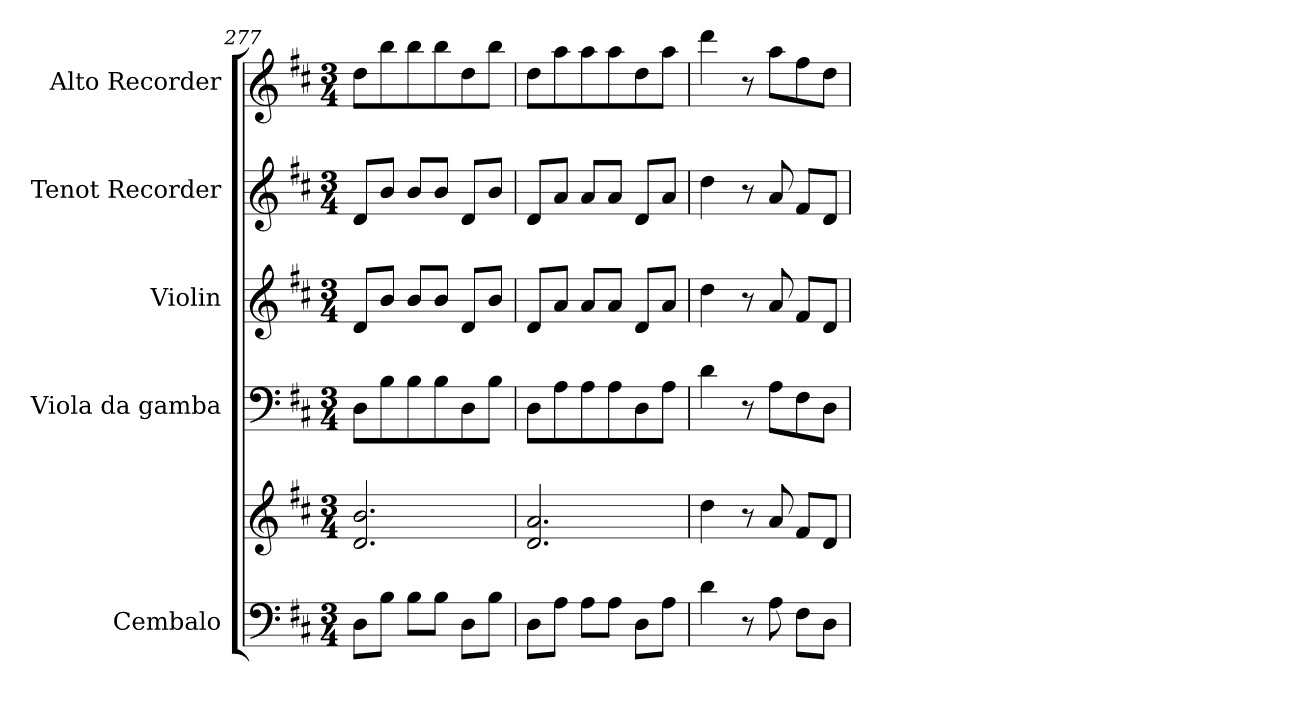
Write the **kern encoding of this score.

**kern	**kern	**kern	**kern	**kern	**kern
*part5	*part5	*part4	*part3	*part2	*part1
*staff6	*staff5	*staff4	*staff3	*staff2	*staff1
*I"Cembalo	*	*I"Viola da gamba	*I"Violin	*I"Tenot Recorder	*I"Alto Recorder
*	*	*I'Vla. d. g.	*I'Vln.	*I'T. Rec.	*I'A. Rec
!!LO:LB:g=z
*clefF4	*clefG2	*clefF4	*clefG2	*clefG2	*clefG2
*k[f#c#]	*k[f#c#]	*k[f#c#]	*k[f#c#]	*k[f#c#]	*k[f#c#]
*M3/4	*M3/4	*M3/4	*M3/4	*M3/4	*M3/4
=277	=277	=277	=277	=277	=277
8D\L	2.d/ 2.b/	8D\L	8d/L	8d/L	8dd\L
8B\J	.	8B\	8b/J	8b/J	8bb\
8B\L	.	8B\	8b/L	8b/L	8bb\
8B\J	.	8B\	8b/J	8b/J	8bb\
8D\L	.	8D\	8d/L	8d/L	8dd\
8B\J	.	8B\J	8b/J	8b/J	8bb\J
=278	=278	=278	=278	=278	=278
8D\L	2.d/ 2.a/	8D\L	8d/L	8d/L	8dd\L
8A\J	.	8A\	8a/J	8a/J	8aa\
8A\L	.	8A\	8a/L	8a/L	8aa\
8A\J	.	8A\	8a/J	8a/J	8aa\
8D\L	.	8D\	8d/L	8d/L	8dd\
8A\J	.	8A\J	8a/J	8a/J	8aa\J
=279	=279	=279	=279	=279	=279
4d\	4dd\	4d\	4dd\	4dd\	4ddd\
8r	8r	8r	8r	8r	8r
8A\	8a/	8A\L	8a/	8a/	8aa\L
8F#\L	8f#/L	8F#\	8f#/L	8f#/L	8ff#\
8D\J	8d/J	8D\J	8d/J	8d/J	8dd\J
=	=	=	=	=	=
*-	*-	*-	*-	*-	*-
